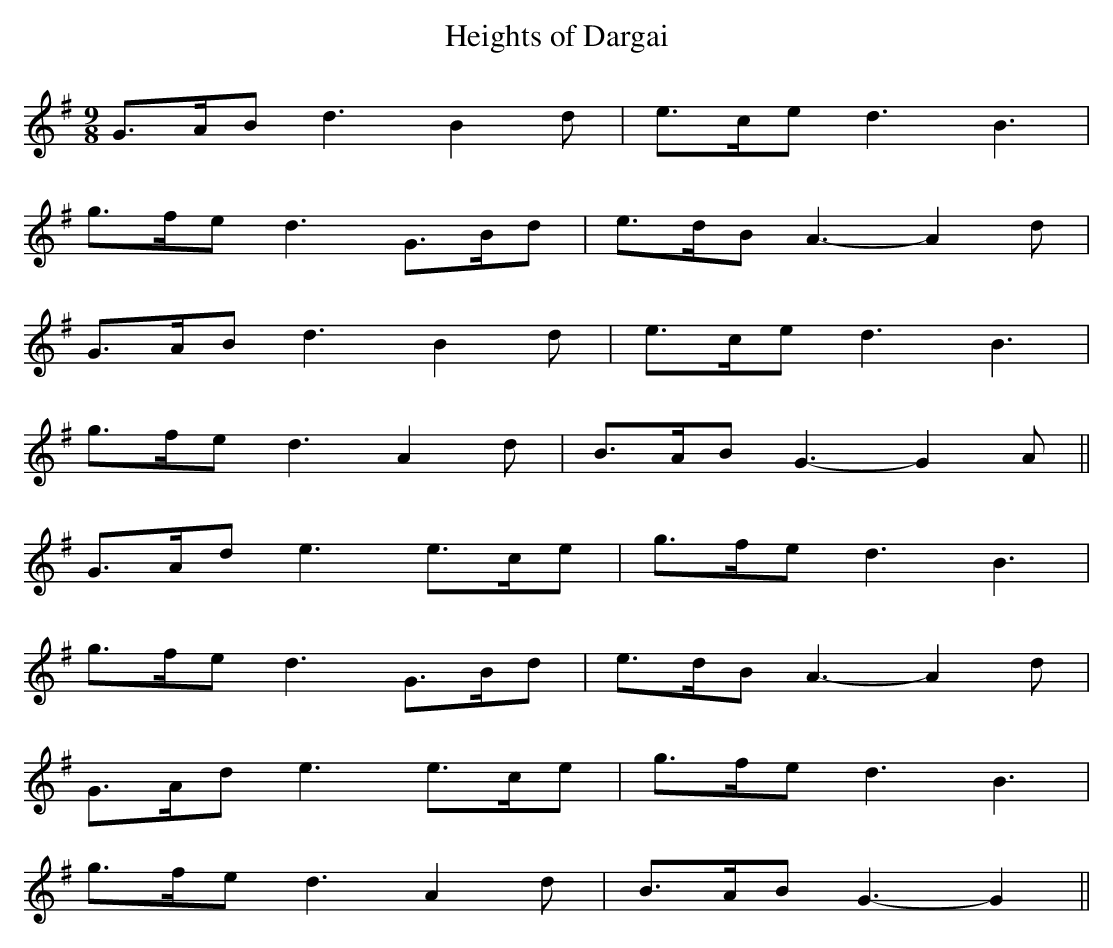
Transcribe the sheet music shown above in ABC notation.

X:1
T:Heights of Dargai
M:9/8
L:1/8
K:G
G>AB d3 B2 d|e>ce d3 B3|
g>fe d3 G>Bd|e>dB A3 -A2 d|
G>AB d3 B2 d|e>ce d3 B3|
g>fe d3 A2 d|B>AB G3 -G2 A||
G>Ad e3 e>ce|g>fe d3 B3|
g>fe d3 G>Bd|e>dB A3 -A2 d|
G>Ad e3 e>ce|g>fe d3 B3|
g>fe d3 A2 d|B>AB G3 -G2||
